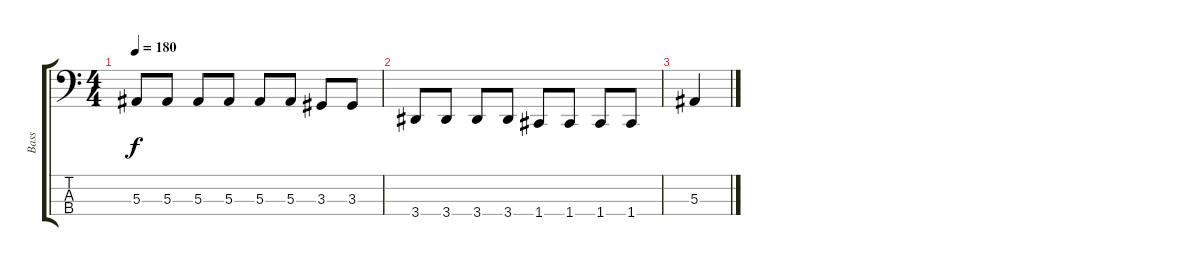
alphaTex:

\track ("Bass" "Bass") {instrument electricbasspick}
\staff {score tabs}
\tuning (Eb2 Bb1 F1 C1) {hide}
\ts (4 4)
\tempo 180
\clef f4
\ks c
5.3.8{dy f} 5.3.8 5.3.8 5.3.8 5.3.8 5.3.8 3.3.8 3.3.8 |
3.4.8 3.4.8 3.4.8 3.4.8 1.4.8 1.4.8 1.4.8 1.4.8 |
5.3.4
